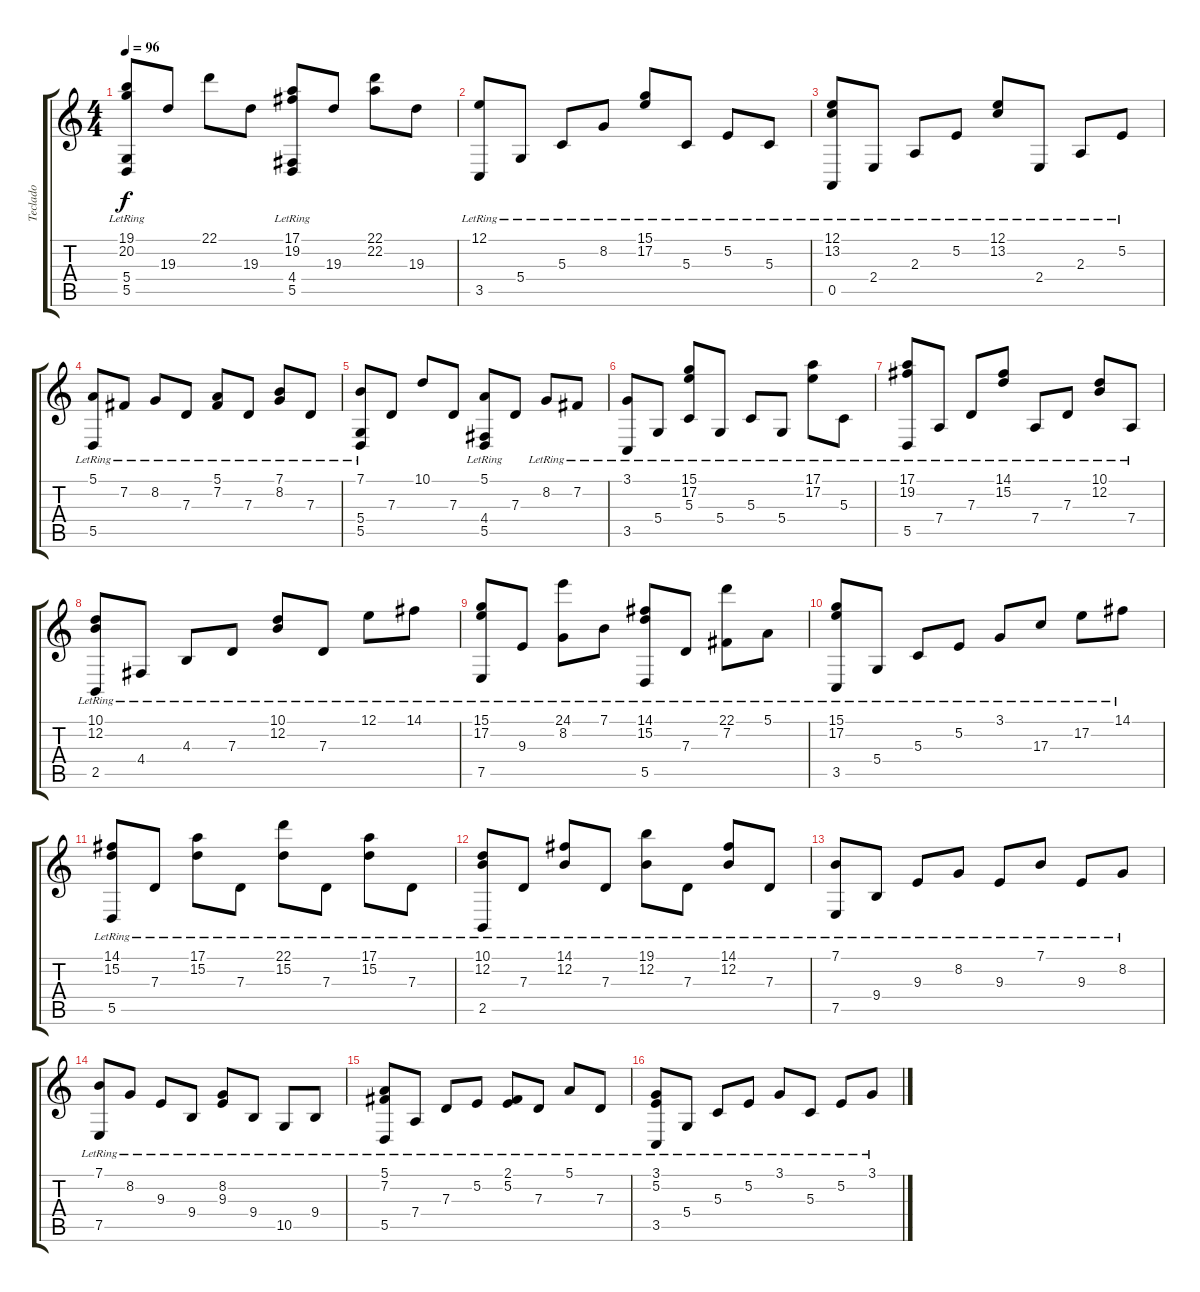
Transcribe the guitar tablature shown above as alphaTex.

\track ("Teclado" "Teclado") {instrument acousticgrandpiano}
\staff {score tabs}
\tuning (E4 B3 G3 D3 A2 E2) {hide}
\ts (4 4)
\tempo 96
\clef g2
\ks c
(19.1 20.2 5.4{lr} 5.5{lr}).8{dy f} 19.3.8 22.1.8 19.3.8 (17.1 19.2 4.4{lr} 5.5{lr}).8 19.3.8 (22.1 22.2).8 19.3.8 |
(12.1{lr} 3.5{lr}).8 5.4{lr}.8 5.3{lr}.8 8.2{lr}.8 (15.1{lr} 17.2{lr}).8 5.3{lr}.8 5.2{lr}.8 5.3{lr}.8 |
(12.1 13.2 0.5{lr}).8 2.4{lr}.8 2.3{lr}.8 5.2{lr}.8 (12.1{lr} 13.2{lr}).8 2.4{lr}.8 2.3{lr}.8 5.2{lr}.8 |
(5.1{lr} 5.5{lr}).8 7.2{lr}.8 8.2{lr}.8 7.3{lr}.8 (5.1{lr} 7.2).8 7.3{lr}.8 (7.1{lr} 8.2{lr}).8 7.3{lr}.8 |
(7.1 5.4{lr} 5.5{lr}).8 7.3.8 10.1.8 7.3.8 (5.1 4.4{lr} 5.5{lr}).8 7.3.8 8.2{lr}.8 7.2{lr}.8 |
(3.1{lr} 3.5{lr}).8 5.4{lr}.8 (15.1{lr} 17.2{lr} 5.3{lr}).8 5.4{lr}.8 5.3{lr}.8 5.4{lr}.8 (17.1{lr} 17.2).8 5.3{lr}.8 |
(17.1{lr} 19.2{lr} 5.5{lr}).8 7.4{lr}.8 7.3{lr}.8 (14.1{lr} 15.2{lr}).8 7.4{lr}.8 7.3{lr}.8 (10.1{lr} 12.2{lr}).8 7.4{lr}.8 |
(10.1{lr} 12.2{lr} 2.5{lr}).8 4.4{lr}.8 4.3{lr}.8 7.3{lr}.8 (10.1{lr} 12.2{lr}).8 7.3{lr}.8 12.1{lr}.8 14.1{lr}.8 |
(15.1{lr} 17.2{lr} 7.5{lr}).8 9.3{lr}.8 (24.1 8.2{lr}).8 7.1{lr}.8 (14.1{lr} 15.2{lr} 5.5{lr}).8 7.3{lr}.8 (22.1 7.2{lr}).8 5.1{lr}.8 |
(15.1{lr} 17.2{lr} 3.5{lr}).8 5.4{lr}.8 5.3{lr}.8 5.2{lr}.8 3.1{lr}.8 17.3{lr}.8 17.2{lr}.8 14.1{lr}.8 |
(14.1{lr} 15.2{lr} 5.5{lr}).8 7.3{lr}.8 (17.1{lr} 15.2{lr}).8 7.3{lr}.8 (22.1{lr} 15.2{lr}).8 7.3{lr}.8 (17.1{lr} 15.2{lr}).8 7.3{lr}.8 |
(10.1{lr} 12.2{lr} 2.5{lr}).8 7.3{lr}.8 (14.1{lr} 12.2{lr}).8 7.3{lr}.8 (19.1{lr} 12.2{lr}).8 7.3{lr}.8 (14.1{lr} 12.2{lr}).8 7.3{lr}.8 |
(7.1{lr} 7.5{lr}).8 9.4{lr}.8 9.3{lr}.8 8.2{lr}.8 9.3{lr}.8 7.1{lr}.8 9.3{lr}.8 8.2{lr}.8 |
(7.1{lr} 7.5{lr}).8 8.2{lr}.8 9.3{lr}.8 9.4{lr}.8 (8.2{lr} 9.3{lr}).8 9.4{lr}.8 10.5{lr}.8 9.4{lr}.8 |
(5.1{lr} 7.2{lr} 5.5{lr}).8 7.4{lr}.8 7.3{lr}.8 5.2{lr}.8 (2.1{lr} 5.2{lr}).8 7.3{lr}.8 5.1{lr}.8 7.3{lr}.8 |
(3.1{lr} 5.2{lr} 3.5{lr}).8 5.4{lr}.8 5.3{lr}.8 5.2{lr}.8 3.1{lr}.8 5.3{lr}.8 5.2{lr}.8 3.1{lr}.8
